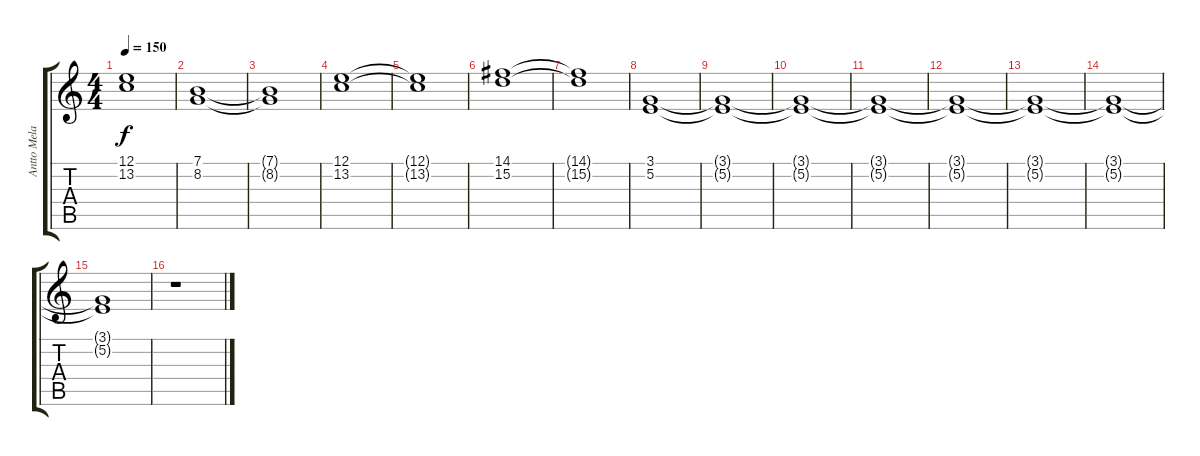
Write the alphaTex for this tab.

\track ("Antto Melasniemi (Keyboard)" "Antto Mela") {instrument synthvoice}
\staff {score tabs}
\tuning (E4 B3 G3 D3 A2 E2) {hide}
\ts (4 4)
\tempo 150
\clef g2
\ks c
(12.1{t} 13.2{t}).1{dy f} |
(7.1 8.2).1 |
(7.1{t} 8.2{t}).1 |
(12.1 13.2).1 |
(12.1{t} 13.2{t}).1 |
(14.1 15.2).1 |
(14.1{t} 15.2{t}).1 |
(3.1 5.2).1 |
(3.1{t} 5.2{t}).1 |
(3.1{t} 5.2{t}).1 |
(3.1{t} 5.2{t}).1 |
(3.1{t} 5.2{t}).1 |
(3.1{t} 5.2{t}).1 |
(3.1{t} 5.2{t}).1 |
(3.1{t} 5.2{t}).1 |
r.1
